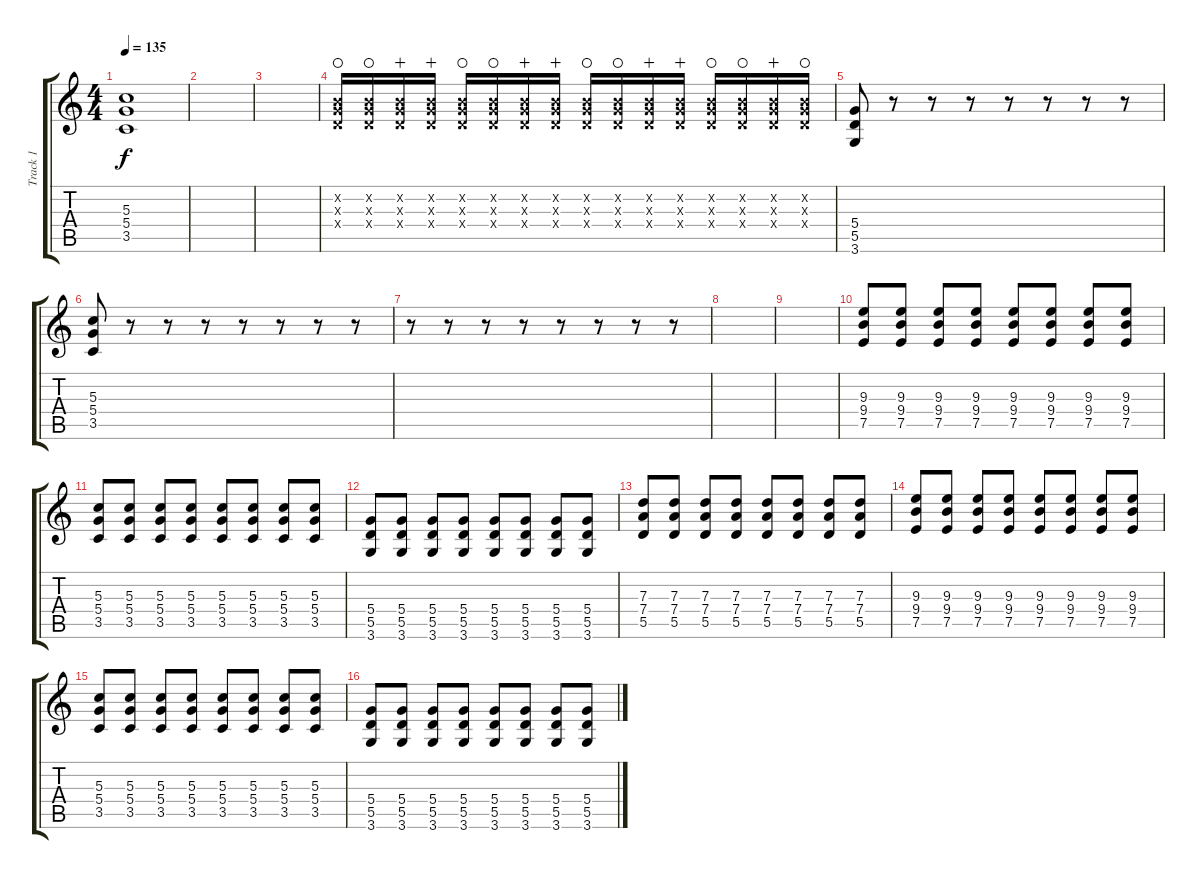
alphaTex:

\track ("Track 1" "Track 1") {instrument overdrivenguitar}
\staff {score tabs}
\tuning (E4 B3 G3 D3 A2 E2) {hide}
\ts (4 4)
\tempo 135
\clef g2
\ks c
(5.3 5.4 3.5).1{dy f} |
|
|
(0.2{x} 0.3{x} 0.4{x}).16{waho} (0.2{x} 0.3{x} 0.4{x}).16{waho} (0.2{x} 0.3{x} 0.4{x}).16{wahc} (0.2{x} 0.3{x} 0.4{x}).16{wahc} (0.2{x} 0.3{x} 0.4{x}).16{waho} (0.2{x} 0.3{x} 0.4{x}).16{waho} (0.2{x} 0.3{x} 0.4{x}).16{wahc} (0.2{x} 0.3{x} 0.4{x}).16{wahc} (0.2{x} 0.3{x} 0.4{x}).16{waho} (0.2{x} 0.3{x} 0.4{x}).16{waho} (0.2{x} 0.3{x} 0.4{x}).16{wahc} (0.2{x} 0.3{x} 0.4{x}).16{wahc} (0.2{x} 0.3{x} 0.4{x}).16{waho} (0.2{x} 0.3{x} 0.4{x}).16{waho} (0.2{x} 0.3{x} 0.4{x}).16{wahc} (0.2{x} 0.3{x} 0.4{x}).16{waho} |
(5.4 5.5 3.6).8{volume 13} r.8 r.8 r.8 r.8 r.8 r.8 r.8 |
(5.3 5.4 3.5).8 r.8 r.8 r.8 r.8 r.8 r.8 r.8 |
r.8{volume 4} r.8 r.8 r.8 r.8 r.8 r.8 r.8 |
|
|
(9.3 9.4 7.5).8{volume 13} (9.3 9.4 7.5).8 (9.3 9.4 7.5).8 (9.3 9.4 7.5).8 (9.3 9.4 7.5).8 (9.3 9.4 7.5).8 (9.3 9.4 7.5).8 (9.3 9.4 7.5).8 |
(5.3 5.4 3.5).8 (5.3 5.4 3.5).8 (5.3 5.4 3.5).8 (5.3 5.4 3.5).8 (5.3 5.4 3.5).8 (5.3 5.4 3.5).8 (5.3 5.4 3.5).8 (5.3 5.4 3.5).8 |
(5.4 5.5 3.6).8 (5.4 5.5 3.6).8 (5.4 5.5 3.6).8 (5.4 5.5 3.6).8 (5.4 5.5 3.6).8 (5.4 5.5 3.6).8 (5.4 5.5 3.6).8 (5.4 5.5 3.6).8 |
(7.3 7.4 5.5).8 (7.3 7.4 5.5).8 (7.3 7.4 5.5).8 (7.3 7.4 5.5).8 (7.3 7.4 5.5).8 (7.3 7.4 5.5).8 (7.3 7.4 5.5).8 (7.3 7.4 5.5).8 |
(9.3 9.4 7.5).8 (9.3 9.4 7.5).8 (9.3 9.4 7.5).8 (9.3 9.4 7.5).8 (9.3 9.4 7.5).8 (9.3 9.4 7.5).8 (9.3 9.4 7.5).8 (9.3 9.4 7.5).8 |
(5.3 5.4 3.5).8 (5.3 5.4 3.5).8 (5.3 5.4 3.5).8 (5.3 5.4 3.5).8 (5.3 5.4 3.5).8 (5.3 5.4 3.5).8 (5.3 5.4 3.5).8 (5.3 5.4 3.5).8 |
(5.4 5.5 3.6).8 (5.4 5.5 3.6).8 (5.4 5.5 3.6).8 (5.4 5.5 3.6).8 (5.4 5.5 3.6).8 (5.4 5.5 3.6).8 (5.4 5.5 3.6).8 (5.4 5.5 3.6).8
